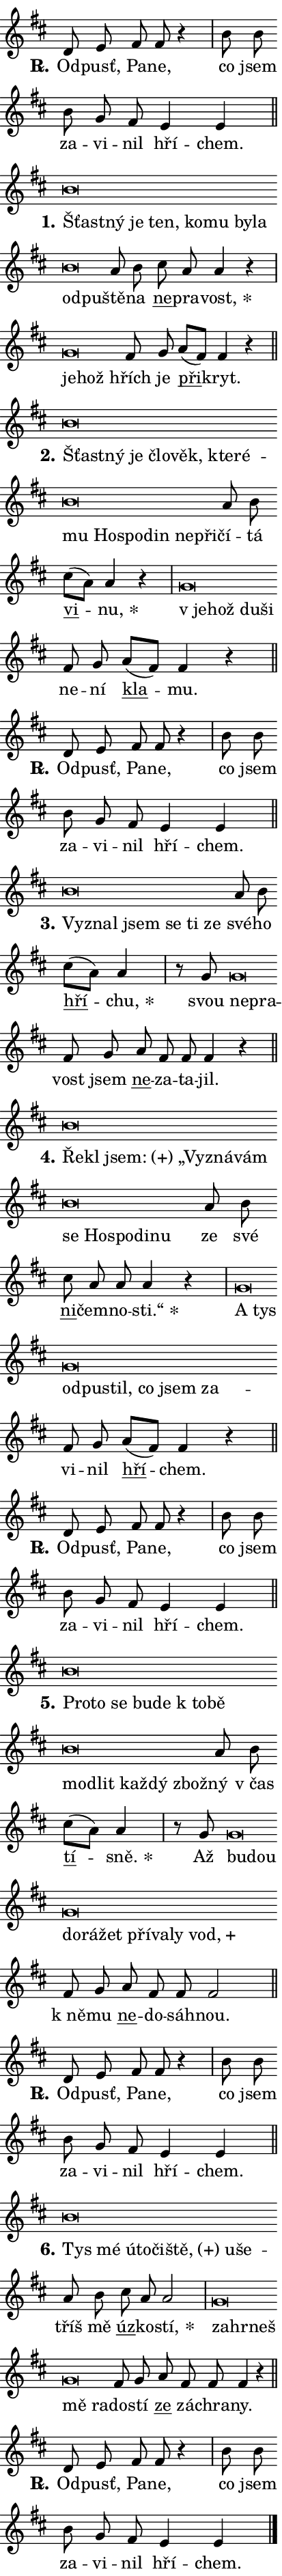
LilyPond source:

\version "2.24.0"
\header { tagline = "" }
\paper {
  indent = 0\cm
  top-margin = 0\cm
  right-margin = 0.13\cm % to fit lyric hyphens
  bottom-margin = 0\cm
  left-margin = 0\cm
  paper-width = 7\cm
  page-breaking = #ly:one-page-breaking
  system-system-spacing.basic-distance = #11
  score-system-spacing.basic-distance = #11
  ragged-last = ##f
}


%% Author: Thomas Morley
%% https://lists.gnu.org/archive/html/lilypond-user/2020-05/msg00002.html
#(define (line-position grob)
"Returns position of @var[grob} in current system:
   @code{'start}, if at first time-step
   @code{'end}, if at last time-step
   @code{'middle} otherwise
"
  (let* ((col (ly:item-get-column grob))
         (ln (ly:grob-object col 'left-neighbor))
         (rn (ly:grob-object col 'right-neighbor))
         (col-to-check-left (if (ly:grob? ln) ln col))
         (col-to-check-right (if (ly:grob? rn) rn col))
         (break-dir-left
           (and
             (ly:grob-property col-to-check-left 'non-musical #f)
             (ly:item-break-dir col-to-check-left)))
         (break-dir-right
           (and
             (ly:grob-property col-to-check-right 'non-musical #f)
             (ly:item-break-dir col-to-check-right))))
        (cond ((eqv? 1 break-dir-left) 'start)
              ((eqv? -1 break-dir-right) 'end)
              (else 'middle))))

#(define (tranparent-at-line-position vctor)
  (lambda (grob)
  "Relying on @code{line-position} select the relevant enry from @var{vctor}.
Used to determine transparency,"
    (case (line-position grob)
      ((end) (not (vector-ref vctor 0)))
      ((middle) (not (vector-ref vctor 1)))
      ((start) (not (vector-ref vctor 2))))))

noteHeadBreakVisibility =
#(define-music-function (break-visibility)(vector?)
"Makes @code{NoteHead}s transparent relying on @var{break-visibility}"
#{
  \override NoteHead.transparent =
    #(tranparent-at-line-position break-visibility)
#})

#(define delete-ledgers-for-transparent-note-heads
  (lambda (grob)
    "Reads whether a @code{NoteHead} is transparent.
If so this @code{NoteHead} is removed from @code{'note-heads} from
@var{grob}, which is supposed to be @code{LedgerLineSpanner}.
As a result ledgers are not printed for this @code{NoteHead}"
    (let* ((nhds-array (ly:grob-object grob 'note-heads))
           (nhds-list
             (if (ly:grob-array? nhds-array)
                 (ly:grob-array->list nhds-array)
                 '()))
           ;; Relies on the transparent-property being done before
           ;; Staff.LedgerLineSpanner.after-line-breaking is executed.
           ;; This is fragile ...
           (to-keep
             (remove
               (lambda (nhd)
                 (ly:grob-property nhd 'transparent #f))
               nhds-list)))
      ;; TODO find a better method to iterate over grob-arrays, similiar
      ;; to filter/remove etc for lists
      ;; For now rebuilt from scratch
      (set! (ly:grob-object grob 'note-heads)  '())
      (for-each
        (lambda (nhd)
          (ly:pointer-group-interface::add-grob grob 'note-heads nhd))
        to-keep))))

squashNotes = {
  \override NoteHead.X-extent = #'(-0.2 . 0.2)
  \override NoteHead.Y-extent = #'(-0.75 . 0)
  \override NoteHead.stencil =
    #(lambda (grob)
       (let ((pos (ly:grob-property grob 'staff-position)))
         (begin
           (if (< pos -7) (display "ERROR: Lower brevis then expected\n") (display "OK: Expected brevis position\n"))
           (if (<= pos -6) ly:text-interface::print ly:note-head::print))))
}
unSquashNotes = {
  \revert NoteHead.X-extent
  \revert NoteHead.Y-extent
  \revert NoteHead.stencil
}

hideNotes = \noteHeadBreakVisibility #begin-of-line-visible
unHideNotes = \noteHeadBreakVisibility #all-visible

% work-around for resetting accidentals
% https://lilypond.org/doc/v2.23/Documentation/notation/displaying-rhythms#unmetered-music
cadenzaMeasure = {
  \cadenzaOff
  \partial 1024 s1024
  \cadenzaOn
}

#(define-markup-command (accent layout props text) (markup?)
  "Underline accented syllable"
  (interpret-markup layout props
    #{\markup \override #'(offset . 4.3) \underline { #text }#}))

responsum = \markup \concat {
  "R" \hspace #-1.05 \path #0.1 #'((moveto 0 0.07) (lineto 0.9 0.8)) \hspace #0.05 "."
}

spaceSize = #0.6828661417322834 % exact space size for TeX Gyre Schola

\layout {
  \context {
    \Staff
    \remove "Time_signature_engraver"
    \override LedgerLineSpanner.after-line-breaking = #delete-ledgers-for-transparent-note-heads
  }
  \context {
    \Lyrics {
      \override LyricSpace.minimum-distance = \spaceSize
      \override LyricText.font-name = #"TeX Gyre Schola"
      \override LyricText.font-size = 1
      \override StanzaNumber.font-name = #"TeX Gyre Schola Bold"
      \override StanzaNumber.font-size = 1
    }
  }
  \context {
    \Score 
    \override NoteHead.text =
      #(lambda (grob) 
        (let ((pos (ly:grob-property grob 'staff-position)))
          #{\markup {
            \combine
              \halign #-0.55 \raise #(if (= pos -6) 0 0.5) \override #'(thickness . 2) \draw-line #'(3.2 . 0)
              \musicglyph "noteheads.sM1"
          }#}))
  }
}

% magnetic-lyrics.ily
%
%   written by
%     Jean Abou Samra <jean@abou-samra.fr>
%     Werner Lemberg <wl@gnu.org>
%
%   adapted by
%     Jiri Hon <jiri.hon@gmail.com>
%
% Version 2022-Apr-15

% https://www.mail-archive.com/lilypond-user@gnu.org/msg149350.html

#(define (Left_hyphen_pointer_engraver context)
   "Collect syllable-hyphen-syllable occurrences in lyrics and store
them in properties.  This engraver only looks to the left.  For
example, if the lyrics input is @code{foo -- bar}, it does the
following.

@itemize @bullet
@item
Set the @code{text} property of the @code{LyricHyphen} grob between
@q{foo} and @q{bar} to @code{foo}.

@item
Set the @code{left-hyphen} property of the @code{LyricText} grob with
text @q{foo} to the @code{LyricHyphen} grob between @q{foo} and
@q{bar}.
@end itemize

Use this auxiliary engraver in combination with the
@code{lyric-@/text::@/apply-@/magnetic-@/offset!} hook."
   (let ((hyphen #f)
         (text #f))
     (make-engraver
      (acknowledgers
       ((lyric-syllable-interface engraver grob source-engraver)
        (set! text grob)))
      (end-acknowledgers
       ((lyric-hyphen-interface engraver grob source-engraver)
        ;(when (not (grob::has-interface grob 'lyric-space-interface))
          (set! hyphen grob)));)
      ((stop-translation-timestep engraver)
       (when (and text hyphen)
         (ly:grob-set-object! text 'left-hyphen hyphen))
       (set! text #f)
       (set! hyphen #f)))))

#(define (lyric-text::apply-magnetic-offset! grob)
   "If the space between two syllables is less than the value in
property @code{LyricText@/.details@/.squash-threshold}, move the right
syllable to the left so that it gets concatenated with the left
syllable.

Use this function as a hook for
@code{LyricText@/.after-@/line-@/breaking} if the
@code{Left_@/hyphen_@/pointer_@/engraver} is active."
   (let ((hyphen (ly:grob-object grob 'left-hyphen #f)))
     (when hyphen
       (let ((left-text (ly:spanner-bound hyphen LEFT)))
         (when (grob::has-interface left-text 'lyric-syllable-interface)
           (let* ((common (ly:grob-common-refpoint grob left-text X))
                  (this-x-ext (ly:grob-extent grob common X))
                  (left-x-ext
                   (begin
                     ;; Trigger magnetism for left-text.
                     (ly:grob-property left-text 'after-line-breaking)
                     (ly:grob-extent left-text common X)))
                  ;; `delta` is the gap width between two syllables.
                  (delta (- (interval-start this-x-ext)
                            (interval-end left-x-ext)))
                  (details (ly:grob-property grob 'details))
                  (threshold (assoc-get 'squash-threshold details 0.2)))
             (when (< delta threshold)
               (let* (;; We have to manipulate the input text so that
                      ;; ligatures crossing syllable boundaries are not
                      ;; disabled.  For languages based on the Latin
                      ;; script this is essentially a beautification.
                      ;; However, for non-Western scripts it can be a
                      ;; necessity.
                      (lt (ly:grob-property left-text 'text))
                      (rt (ly:grob-property grob 'text))
                      (is-space (grob::has-interface hyphen 'lyric-space-interface))
                      (space (if is-space " " ""))
                      (extra-delta (if is-space spaceSize 0))
                      ;; Append new syllable.
                      (ltrt-space (if (and (string? lt) (string? rt))
                                (string-append lt space rt)
                                (make-concat-markup (list lt space rt))))
                      ;; Right-align `ltrt` to the right side.
                      (ltrt-space-markup (grob-interpret-markup
                               grob
                               (make-translate-markup
                                (cons (interval-length this-x-ext) 0)
                                (make-right-align-markup ltrt-space)))))
                 (begin
                   ;; Don't print `left-text`.
                   (ly:grob-set-property! left-text 'stencil #f)
                   ;; Set text and stencil (which holds all collected
                   ;; syllables so far) and shift it to the left.
                   (ly:grob-set-property! grob 'text ltrt-space)
                   (ly:grob-set-property! grob 'stencil ltrt-space-markup)
                   (ly:grob-translate-axis! grob (- (- delta extra-delta)) X))))))))))


#(define (lyric-hyphen::displace-bounds-first grob)
   ;; Make very sure this callback isn't triggered too early.
   (let ((left (ly:spanner-bound grob LEFT))
         (right (ly:spanner-bound grob RIGHT)))
     (ly:grob-property left 'after-line-breaking)
     (ly:grob-property right 'after-line-breaking)
     (ly:lyric-hyphen::print grob)))

squashThreshold = #0.4

\layout {
  \context {
    \Lyrics
    \consists #Left_hyphen_pointer_engraver
    \override LyricText.after-line-breaking =
      #lyric-text::apply-magnetic-offset!
    \override LyricHyphen.stencil = #lyric-hyphen::displace-bounds-first
    \override LyricText.details.squash-threshold = \squashThreshold
    \override LyricHyphen.minimum-distance = 0
    \override LyricHyphen.minimum-length = \squashThreshold
  }
}

squashText = \override LyricText.details.squash-threshold = 9999
unSquashText = \override LyricText.details.squash-threshold = \squashThreshold

leftText = \override LyricText.self-alignment-X = #LEFT
unLeftText = \revert LyricText.self-alignment-X

starOffset = #(lambda (grob) 
                (let ((x_offset (ly:self-alignment-interface::aligned-on-x-parent grob)))
                  (if (= x_offset 0) 0 (+ x_offset 1.2))))

star = #(define-music-function (syllable)(string?)
"Append star separator at the end of a syllable"
#{
  \once \override LyricText.X-offset = #starOffset
  \lyricmode { \markup {
    #syllable
    \override #'((font-name . "TeX Gyre Schola Bold")) \hspace #0.2 \lower #0.65 \larger "*"
  } }
#})

starAccent = #(define-music-function (syllable)(string?)
"Append star separator at the end of a syllable and make accent"
#{
  \once \override LyricText.X-offset = #starOffset
  \lyricmode { \markup {
    \accent #syllable
    \override #'((font-name . "TeX Gyre Schola Bold")) \hspace #0.2 \lower #0.65 \larger "*"
  } }
#})

breath = #(define-music-function (syllable)(string?)
"Append breathing indicator at the end of a syllable"
#{
  \lyricmode { \markup { #syllable "+" } }
#})

optionalBreath = #(define-music-function (syllable)(string?)
"Append optional breathing indicator at the end of a syllable"
#{
  \lyricmode { \markup { #syllable "(+)" } }
#})


\score {
    <<
        \new Voice = "melody" { \cadenzaOn \key d \major \relative { d'8 e fis fis r4 \cadenzaMeasure \bar "|" b8 b \bar "" b g fis e4 e \cadenzaMeasure \bar "||" \break } }
        \new Lyrics \lyricsto "melody" { \lyricmode { \set stanza = \responsum
Od -- pusť, Pa -- ne, co jsem za -- vi -- nil hří -- chem. } }
    >>
    \layout {}
}

\score {
    <<
        \new Voice = "melody" { \cadenzaOn \key d \major \relative { \squashNotes b'\breve*1/16 \hideNotes \breve*1/16 \bar "" \breve*1/16 \bar "" \breve*1/16 \bar "" \breve*1/16 \bar "" \breve*1/16 \bar "" \breve*1/16 \bar "" \breve*1/16 \bar "" \breve*1/16 \breve*1/16 \bar "" \unHideNotes \unSquashNotes a8 b \bar "" cis a a4 r \cadenzaMeasure \bar "|" \squashNotes g\breve*1/16 \hideNotes \breve*1/16 \bar "" \unHideNotes \unSquashNotes fis8 g \bar "" a[( fis)] fis4 r \cadenzaMeasure \bar "||" \break } }
        \new Lyrics \lyricsto "melody" { \lyricmode { \set stanza = "1."
\leftText Šťast -- \squashText ný je ten, ko -- mu by -- la od -- pu -- \unLeftText \unSquashText ště -- na \markup \accent ne -- pra -- \star vost, \leftText je -- \squashText hož \unLeftText \unSquashText hřích je \markup \accent při -- kryt. } }
    >>
    \layout {}
}

\score {
    <<
        \new Voice = "melody" { \cadenzaOn \key d \major \relative { \squashNotes b'\breve*1/16 \hideNotes \breve*1/16 \bar "" \breve*1/16 \bar "" \breve*1/16 \bar "" \breve*1/16 \bar "" \breve*1/16 \bar "" \breve*1/16 \bar "" \breve*1/16 \bar "" \breve*1/16 \bar "" \breve*1/16 \bar "" \breve*1/16 \bar "" \breve*1/16 \breve*1/16 \bar "" \unHideNotes \unSquashNotes a8 b \bar "" cis[( a)] a4 r \cadenzaMeasure \bar "|" \squashNotes g\breve*1/16 \hideNotes \breve*1/16 \bar "" \breve*1/16 \breve*1/16 \bar "" \unHideNotes \unSquashNotes fis8 g \bar "" a[( fis)] fis4 r \cadenzaMeasure \bar "||" \break } }
        \new Lyrics \lyricsto "melody" { \lyricmode { \set stanza = "2."
\leftText Šťast -- \squashText ný je člo -- věk, kte -- ré -- mu Ho -- spo -- din ne -- při -- \unLeftText \unSquashText čí -- tá \markup \accent vi -- \star nu, \leftText "v je" -- \squashText hož du -- ši \unLeftText \unSquashText ne -- ní \markup \accent kla -- mu. } }
    >>
    \layout {}
}

\score {
    <<
        \new Voice = "melody" { \cadenzaOn \key d \major \relative { d'8 e fis fis r4 \cadenzaMeasure \bar "|" b8 b \bar "" b g fis e4 e \cadenzaMeasure \bar "||" \break } }
        \new Lyrics \lyricsto "melody" { \lyricmode { \set stanza = \responsum
Od -- pusť, Pa -- ne, co jsem za -- vi -- nil hří -- chem. } }
    >>
    \layout {}
}

\score {
    <<
        \new Voice = "melody" { \cadenzaOn \key d \major \relative { \squashNotes b'\breve*1/16 \hideNotes \breve*1/16 \bar "" \breve*1/16 \bar "" \breve*1/16 \bar "" \breve*1/16 \breve*1/16 \bar "" \unHideNotes \unSquashNotes a8 b \bar "" cis[( a)] a4 \cadenzaMeasure \bar "|" r8 g8 \squashNotes g\breve*1/16 \hideNotes \breve*1/16 \bar "" \unHideNotes \unSquashNotes fis8 g \bar "" a fis fis fis4 r \cadenzaMeasure \bar "||" \break } }
        \new Lyrics \lyricsto "melody" { \lyricmode { \set stanza = "3."
\leftText Vy -- \squashText znal jsem se ti ze \unLeftText \unSquashText své -- ho \markup \accent hří -- \star chu, svou \leftText ne -- \squashText pra -- \unLeftText \unSquashText vost jsem \markup \accent ne -- za -- ta -- jil. } }
    >>
    \layout {}
}

\score {
    <<
        \new Voice = "melody" { \cadenzaOn \key d \major \relative { \squashNotes b'\breve*1/16 \hideNotes \breve*1/16 \bar "" \breve*1/16 \bar "" \breve*1/16 \bar "" \breve*1/16 \bar "" \breve*1/16 \bar "" \breve*1/16 \bar "" \breve*1/16 \bar "" \breve*1/16 \bar "" \breve*1/16 \breve*1/16 \bar "" \unHideNotes \unSquashNotes a8 b \bar "" cis a a a4 r \cadenzaMeasure \bar "|" \squashNotes g\breve*1/16 \hideNotes \breve*1/16 \bar "" \breve*1/16 \bar "" \breve*1/16 \bar "" \breve*1/16 \bar "" \breve*1/16 \bar "" \breve*1/16 \breve*1/16 \bar "" \unHideNotes \unSquashNotes fis8 g \bar "" a[( fis)] fis4 r \cadenzaMeasure \bar "||" \break } }
        \new Lyrics \lyricsto "melody" { \lyricmode { \set stanza = "4."
\leftText Ře -- \squashText kl \optionalBreath jsem: „Vy -- zná -- vám se Ho -- spo -- di -- nu \unLeftText \unSquashText ze své \markup \accent ni -- čem -- no -- \star sti.“ \leftText A \squashText tys od -- pu -- stil, co jsem za -- \unLeftText \unSquashText vi -- nil \markup \accent hří -- chem. } }
    >>
    \layout {}
}

\score {
    <<
        \new Voice = "melody" { \cadenzaOn \key d \major \relative { d'8 e fis fis r4 \cadenzaMeasure \bar "|" b8 b \bar "" b g fis e4 e \cadenzaMeasure \bar "||" \break } }
        \new Lyrics \lyricsto "melody" { \lyricmode { \set stanza = \responsum
Od -- pusť, Pa -- ne, co jsem za -- vi -- nil hří -- chem. } }
    >>
    \layout {}
}

\score {
    <<
        \new Voice = "melody" { \cadenzaOn \key d \major \relative { \squashNotes b'\breve*1/16 \hideNotes \breve*1/16 \bar "" \breve*1/16 \bar "" \breve*1/16 \bar "" \breve*1/16 \bar "" \breve*1/16 \bar "" \breve*1/16 \bar "" \breve*1/16 \bar "" \breve*1/16 \bar "" \breve*1/16 \bar "" \breve*1/16 \breve*1/16 \bar "" \unHideNotes \unSquashNotes a8 b \bar "" cis[( a)] a4 \cadenzaMeasure \bar "|" r8 g8 \squashNotes g\breve*1/16 \hideNotes \breve*1/16 \bar "" \breve*1/16 \bar "" \breve*1/16 \bar "" \breve*1/16 \bar "" \breve*1/16 \bar "" \breve*1/16 \bar "" \breve*1/16 \breve*1/16 \bar "" \unHideNotes \unSquashNotes fis8 g \bar "" a fis fis fis2 \cadenzaMeasure \bar "||" \break } }
        \new Lyrics \lyricsto "melody" { \lyricmode { \set stanza = "5."
\leftText Pro -- \squashText to se bu -- de "k to" -- bě mo -- dlit kaž -- dý zbož -- \unLeftText \unSquashText ný "v čas" \markup \accent tí -- \star sně. Až \leftText bu -- \squashText dou do -- rá -- žet pří -- va -- ly \breath "vod," \unLeftText \unSquashText "k ně" -- mu \markup \accent ne -- do -- sáh -- nou. } }
    >>
    \layout {}
}

\score {
    <<
        \new Voice = "melody" { \cadenzaOn \key d \major \relative { d'8 e fis fis r4 \cadenzaMeasure \bar "|" b8 b \bar "" b g fis e4 e \cadenzaMeasure \bar "||" \break } }
        \new Lyrics \lyricsto "melody" { \lyricmode { \set stanza = \responsum
Od -- pusť, Pa -- ne, co jsem za -- vi -- nil hří -- chem. } }
    >>
    \layout {}
}

\score {
    <<
        \new Voice = "melody" { \cadenzaOn \key d \major \relative { \squashNotes b'\breve*1/16 \hideNotes \breve*1/16 \bar "" \breve*1/16 \bar "" \breve*1/16 \bar "" \breve*1/16 \bar "" \breve*1/16 \bar "" \breve*1/16 \breve*1/16 \bar "" \unHideNotes \unSquashNotes a8 b \bar "" cis a a2 \cadenzaMeasure \bar "|" \squashNotes g\breve*1/16 \hideNotes \breve*1/16 \bar "" \breve*1/16 \bar "" \breve*1/16 \breve*1/16 \bar "" \unHideNotes \unSquashNotes fis8 g \bar "" a fis fis fis4 r \cadenzaMeasure \bar "||" \break } }
        \new Lyrics \lyricsto "melody" { \lyricmode { \set stanza = "6."
\leftText Tys \squashText mé ú -- to -- či -- \optionalBreath ště, u -- še -- \unLeftText \unSquashText tříš mě \markup \accent úz -- ko -- \star stí, \leftText za -- \squashText hr -- neš mě ra -- \unLeftText \unSquashText do -- stí \markup \accent ze zá -- chra -- ny. } }
    >>
    \layout {}
}

\score {
    <<
        \new Voice = "melody" { \cadenzaOn \key d \major \relative { d'8 e fis fis r4 \cadenzaMeasure \bar "|" b8 b \bar "" b g fis e4 e \cadenzaMeasure \bar "||" \break } \bar "|." }
        \new Lyrics \lyricsto "melody" { \lyricmode { \set stanza = \responsum
Od -- pusť, Pa -- ne, co jsem za -- vi -- nil hří -- chem. } }
    >>
    \layout {}
}
